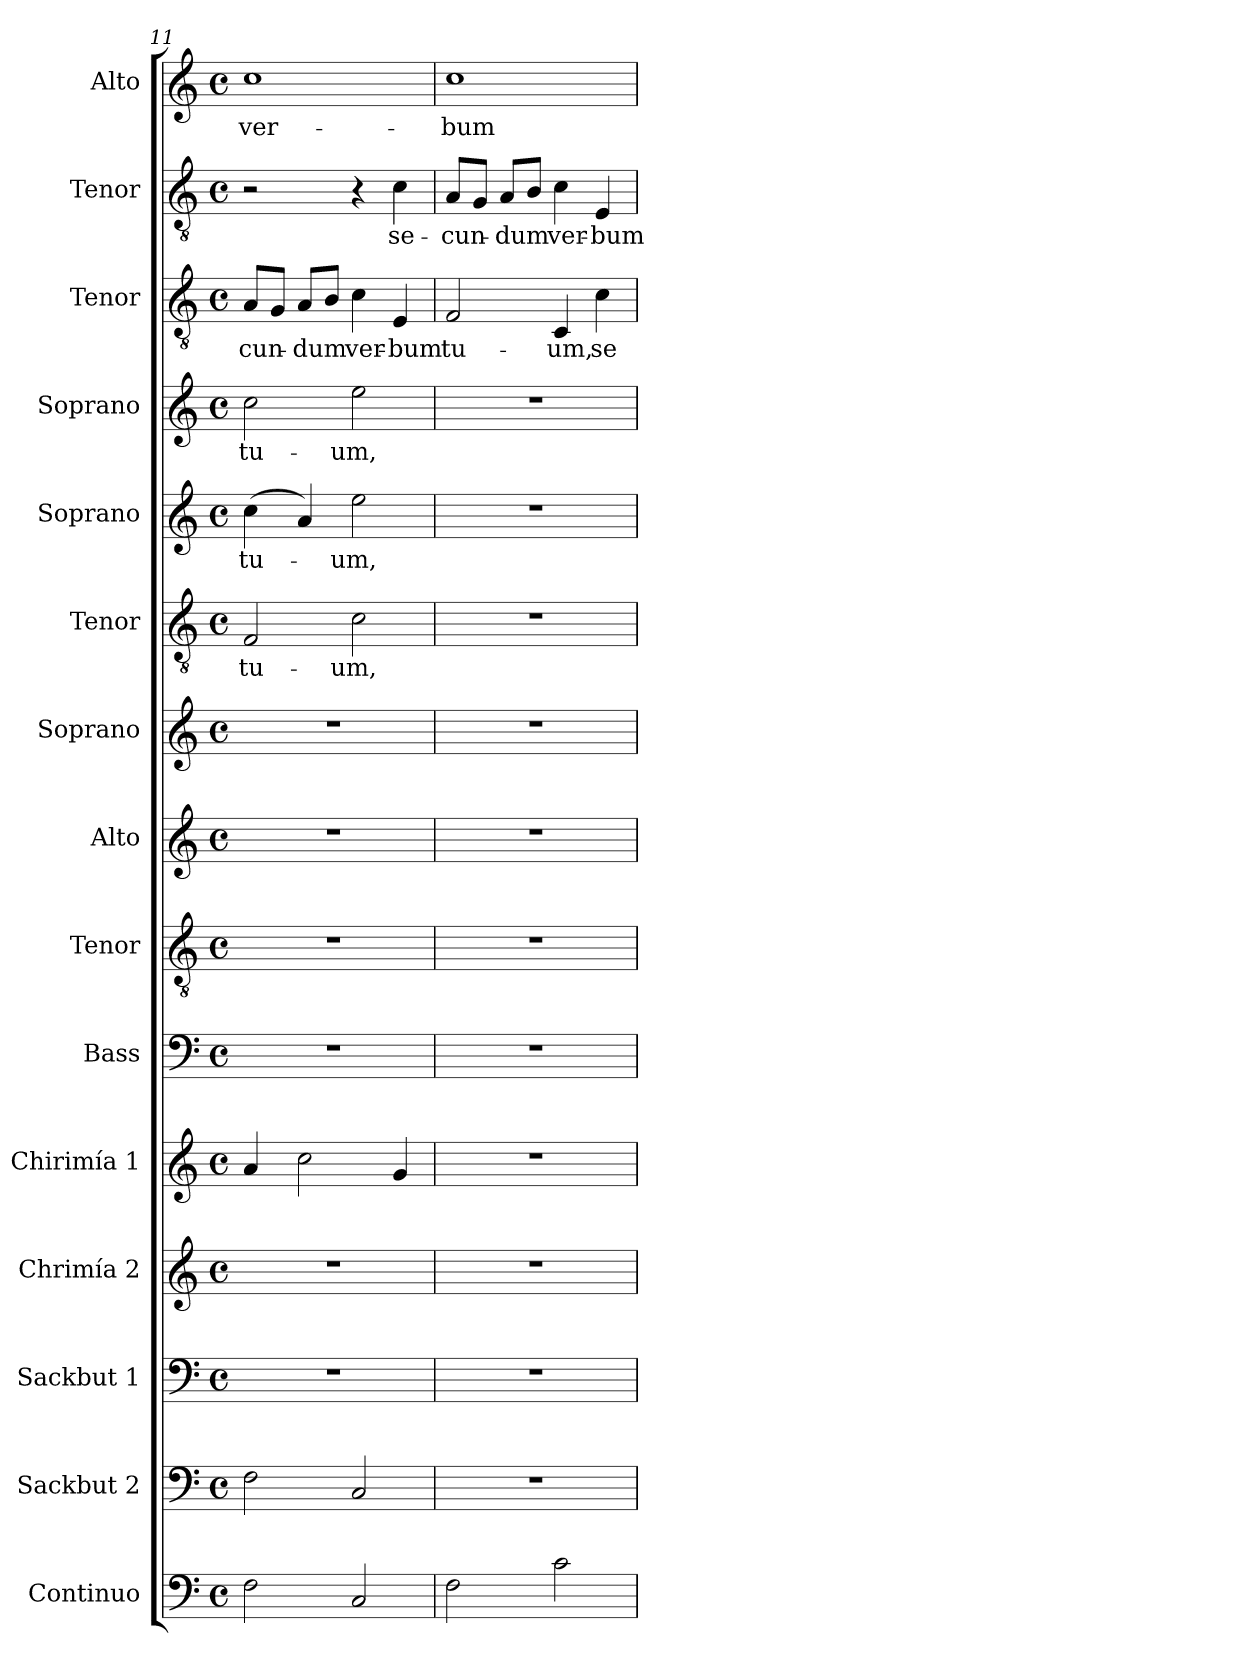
**kern	**kern	**kern	**kern	**kern	**kern	**kern	**kern	**kern	**kern	**text	**kern	**text	**kern	**text	**kern	**text	**kern	**text	**kern	**text
*part15	*part14	*part13	*part12	*part11	*part10	*part9	*part8	*part7	*part6	*part6	*part5	*part5	*part4	*part4	*part3	*part3	*part2	*part2	*part1	*part1
*staff15	*staff14	*staff13	*staff12	*staff11	*staff10	*staff9	*staff8	*staff7	*staff6	*staff6	*staff5	*staff5	*staff4	*staff4	*staff3	*staff3	*staff2	*staff2	*staff1	*staff1
*I"Continuo	*I"Sackbut 2	*I"Sackbut 1	*I"Chrimía 2	*I"Chirimía 1	*I"Bass	*I"Tenor	*I"Alto	*I"Soprano	*I"Tenor	*	*I"Soprano	*	*I"Soprano	*	*I"Tenor	*	*I"Tenor	*	*I"Alto	*
*I'Cont.	*I'Sckbt 2.	*I'Sckbt 1.	*I'Ch2.	*I'Ch1.	*I'B.	*I'T.	*I'A.	*I'S.	*I'T.	*	*I'S.	*	*I'S.	*	*I'T.	*	*I'T.	*	*I'A.	*
!!LO:PB:g=z
*clefF4	*clefF4	*clefF4	*clefG2	*clefG2	*clefF4	*clefGv2	*clefG2	*clefG2	*clefGv2	*	*clefG2	*	*clefG2	*	*clefGv2	*	*clefGv2	*	*clefG2	*
*	*	*	*	*	*	*ITrd7c12	*	*	*ITrd7c12	*	*	*	*	*	*ITrd7c12	*	*ITrd7c12	*	*	*
*k[]	*k[]	*k[]	*k[]	*k[]	*k[]	*k[]	*k[]	*k[]	*k[]	*	*k[]	*	*k[]	*	*k[]	*	*k[]	*	*k[]	*
*C:	*C:	*C:	*C:	*C:	*C:	*C:	*C:	*C:	*C:	*	*C:	*	*C:	*	*C:	*	*C:	*	*C:	*
*M4/4	*M4/4	*M4/4	*M4/4	*M4/4	*M4/4	*M4/4	*M4/4	*M4/4	*M4/4	*	*M4/4	*	*M4/4	*	*M4/4	*	*M4/4	*	*M4/4	*
*met(c)	*met(c)	*met(c)	*met(c)	*met(c)	*met(c)	*met(c)	*met(c)	*met(c)	*met(c)	*	*met(c)	*	*met(c)	*	*met(c)	*	*met(c)	*	*met(c)	*
=11	=11	=11	=11	=11	=11	=11	=11	=11	=11	=11	=11	=11	=11	=11	=11	=11	=11	=11	=11	=11
!	!	!	!	!	!	!	!	!	!	!LO:LY:b:color=#000000	!	!	!	!	!	!	!	!	!	!
!	!	!	!	!	!	!	!	!	!	!	!	!LO:LY:b:color=#000000	!	!	!	!	!	!	!	!
!	!	!	!	!	!	!	!	!	!	!	!	!	!	!LO:LY:b:color=#000000	!	!	!	!	!	!
!	!	!	!	!	!	!	!	!	!	!	!	!	!	!	!	!LO:LY:b:color=#000000	!	!	!	!
!	!	!	!	!	!	!	!	!	!	!	!	!	!	!	!	!	!	!	!	!LO:LY:b:color=#000000
2Fi\	2Fi\	1r	1r	4ai/	1r	1r	1r	1r	2FFi/	tu-	(4cci\	tu-	2cci\	tu-	8AAi/L	-cun-	2r	.	1cci	ver-
.	.	.	.	.	.	.	.	.	.	.	.	.	.	.	8GGi/J	.	.	.	.	.
!	!	!	!	!	!	!	!	!	!	!	!	!	!	!	!	!LO:LY:b:color=#000000	!	!	!	!
.	.	.	.	2cci\	.	.	.	.	.	.	4ai/)	.	.	.	8AAi/L	-dum	.	.	.	.
.	.	.	.	.	.	.	.	.	.	.	.	.	.	.	8BBi/J	.	.	.	.	.
!	!	!	!	!	!	!	!	!	!	!LO:LY:b:color=#000000	!	!	!	!	!	!	!	!	!	!
!	!	!	!	!	!	!	!	!	!	!	!	!LO:LY:b:color=#000000	!	!	!	!	!	!	!	!
!	!	!	!	!	!	!	!	!	!	!	!	!	!	!LO:LY:b:color=#000000	!	!	!	!	!	!
!	!	!	!	!	!	!	!	!	!	!	!	!	!	!	!	!LO:LY:b:color=#000000	!	!	!	!
2Ci/	2Ci/	.	.	.	.	.	.	.	2Ci\	-um,	2eei\	-um,	2eei\	-um,	4Ci\	ver-	4r	.	.	.
!	!	!	!	!	!	!	!	!	!	!	!	!	!	!	!	!LO:LY:b:color=#000000	!	!	!	!
!	!	!	!	!	!	!	!	!	!	!	!	!	!	!	!	!	!	!LO:LY:b:color=#000000	!	!
.	.	.	.	4gi/	.	.	.	.	.	.	.	.	.	.	4EEi/	-bum	4Ci\	se-	.	.
=12	=12	=12	=12	=12	=12	=12	=12	=12	=12	=12	=12	=12	=12	=12	=12	=12	=12	=12	=12	=12
!	!	!	!	!	!	!	!	!	!	!	!	!	!	!	!	!LO:LY:b:color=#000000	!	!	!	!
!	!	!	!	!	!	!	!	!	!	!	!	!	!	!	!	!	!	!LO:LY:b:color=#000000	!	!
!	!	!	!	!	!	!	!	!	!	!	!	!	!	!	!	!	!	!	!	!LO:LY:b:color=#000000
2Fi\	1r	1r	1r	1r	1r	1r	1r	1r	1r	.	1r	.	1r	.	2FFi/	tu-	8AAi/L	-cun-	1cci	-bum
.	.	.	.	.	.	.	.	.	.	.	.	.	.	.	.	.	8GGi/J	.	.	.
!	!	!	!	!	!	!	!	!	!	!	!	!	!	!	!	!	!	!LO:LY:b:color=#000000	!	!
.	.	.	.	.	.	.	.	.	.	.	.	.	.	.	.	.	8AAi/L	-dum	.	.
.	.	.	.	.	.	.	.	.	.	.	.	.	.	.	.	.	8BBi/J	.	.	.
!	!	!	!	!	!	!	!	!	!	!	!	!	!	!	!	!LO:LY:b:color=#000000	!	!	!	!
!	!	!	!	!	!	!	!	!	!	!	!	!	!	!	!	!	!	!LO:LY:b:color=#000000	!	!
2ci\	.	.	.	.	.	.	.	.	.	.	.	.	.	.	4CCi/	-um,	4Ci\	ver-	.	.
!	!	!	!	!	!	!	!	!	!	!	!	!	!	!	!	!LO:LY:b:color=#000000	!	!	!	!
!	!	!	!	!	!	!	!	!	!	!	!	!	!	!	!	!	!	!LO:LY:b:color=#000000	!	!
.	.	.	.	.	.	.	.	.	.	.	.	.	.	.	4Ci\	se-	4EEi/	-bum	.	.
=	=	=	=	=	=	=	=	=	=	=	=	=	=	=	=	=	=	=	=	=
*-	*-	*-	*-	*-	*-	*-	*-	*-	*-	*-	*-	*-	*-	*-	*-	*-	*-	*-	*-	*-
